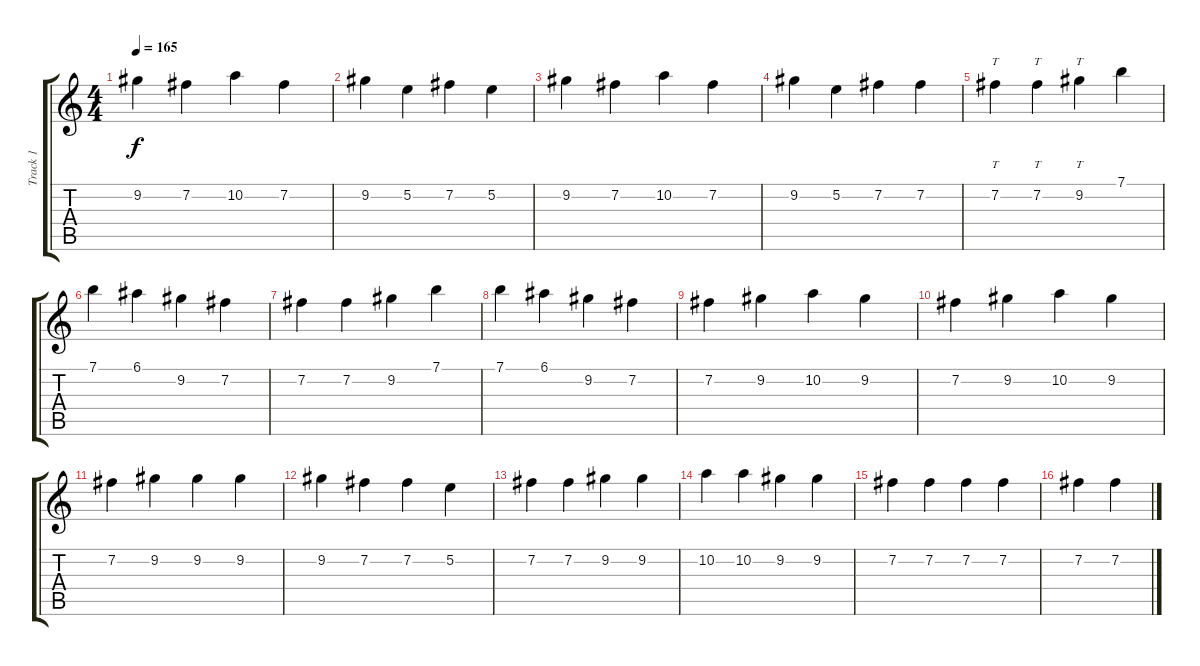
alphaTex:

\track ("Track 1" "Track 1") {instrument overdrivenguitar}
\staff {score tabs}
\tuning (E4 B3 G3 D3 A2 E2) {hide}
\ts (4 4)
\tempo 165
\clef g2
\ks c
9.2.4{dy f} 7.2.4 10.2.4 7.2.4 |
9.2.4 5.2.4 7.2.4 5.2.4 |
9.2.4 7.2.4 10.2.4 7.2.4 |
9.2.4 5.2.4 7.2.4 7.2.4 |
7.2.4{tt} 7.2.4{tt} 9.2.4{tt} 7.1.4 |
7.1.4 6.1.4 9.2.4 7.2.4 |
7.2.4 7.2.4 9.2.4 7.1.4 |
7.1.4 6.1.4 9.2.4 7.2.4 |
7.2.4 9.2.4 10.2.4 9.2.4 |
7.2.4 9.2.4 10.2.4 9.2.4 |
7.2.4 9.2.4 9.2.4 9.2.4 |
9.2.4 7.2.4 7.2.4 5.2.4 |
7.2.4 7.2.4 9.2.4 9.2.4 |
10.2.4 10.2.4 9.2.4 9.2.4 |
7.2.4 7.2.4 7.2.4 7.2.4 |
7.2.4 7.2.4
